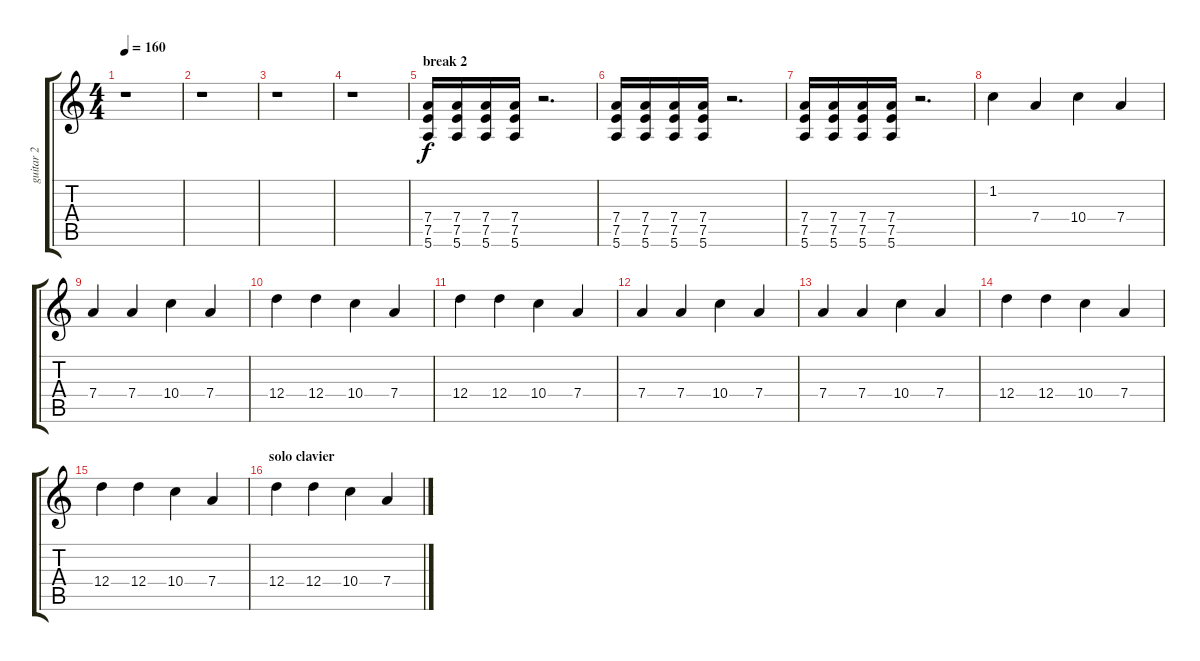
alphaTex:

\track ("guitar 2" "guitar 2") {instrument overdrivenguitar}
\staff {score tabs}
\tuning (E4 B3 G3 D3 A2 E2) {hide}
\ts (4 4)
\tempo 160
\clef g2
\ks c
r.1{dy f} |
r.1 |
r.1 |
r.1 |
\section ("" "break 2")
(7.4 7.5 5.6).16 (7.4 7.5 5.6).16 (7.4 7.5 5.6).16 (7.4 7.5 5.6).16 r.2{d} |
(7.4 7.5 5.6).16 (7.4 7.5 5.6).16 (7.4 7.5 5.6).16 (7.4 7.5 5.6).16 r.2{d} |
(7.4 7.5 5.6).16 (7.4 7.5 5.6).16 (7.4 7.5 5.6).16 (7.4 7.5 5.6).16 r.2{d} |
1.2.4 7.4.4 10.4.4 7.4.4 |
7.4.4 7.4.4 10.4.4 7.4.4 |
12.4.4 12.4.4 10.4.4 7.4.4 |
12.4.4 12.4.4 10.4.4 7.4.4 |
7.4.4 7.4.4 10.4.4 7.4.4 |
7.4.4 7.4.4 10.4.4 7.4.4 |
12.4.4 12.4.4 10.4.4 7.4.4 |
12.4.4 12.4.4 10.4.4 7.4.4 |
\section ("" "solo clavier")
12.4.4 12.4.4 10.4.4 7.4.4
